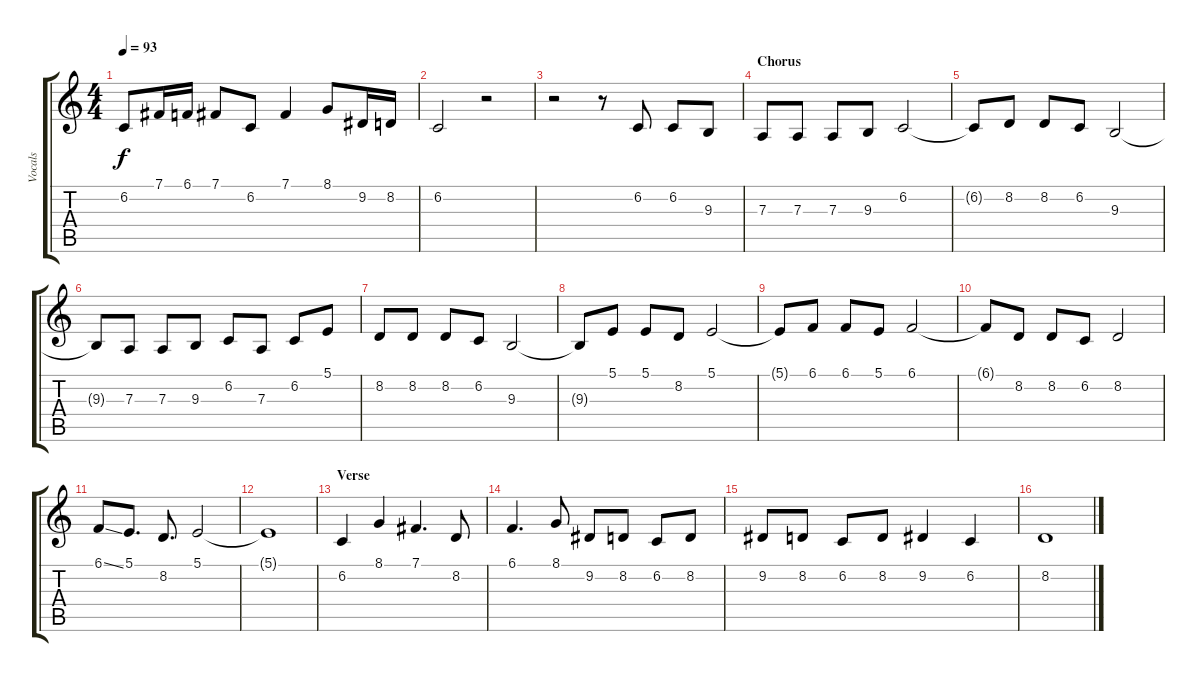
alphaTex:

\track ("Vocals" "Vocals") {instrument synthstrings1}
\staff {score tabs}
\tuning (B3 Gb3 D3 A2 E2 B1) {hide}
\ts (4 4)
\tempo 93
\clef g2
\ks c
6.2.8{dy f} 7.1.16 6.1.16 7.1.8 6.2.8 7.1.4 8.1.8 9.2.16 8.2.16 |
6.2.2 r.2 |
r.2 r.8 6.2.8 6.2.8 9.3.8 |
\section ("" "Chorus")
7.3.8 7.3.8 7.3.8 9.3.8 6.2.2 |
6.2{t}.8 8.2.8 8.2.8 6.2.8 9.3.2 |
9.3{t}.8 7.3.8 7.3.8 9.3.8 6.2.8 7.3.8 6.2.8 5.1.8 |
8.2.8 8.2.8 8.2.8 6.2.8 9.3.2 |
9.3{t}.8 5.1.8 5.1.8 8.2.8 5.1.2 |
5.1{t}.8 6.1.8 6.1.8 5.1.8 6.1.2 |
6.1{t}.8 8.2.8 8.2.8 6.2.8 8.2.2 |
6.1{ss}.8 5.1.8{d} 8.2.8{d} 5.1.2 |
5.1{t}.1 |
\section ("" "Verse")
6.2.4 8.1.4 7.1.4{d} 8.2.8 |
6.1.4{d} 8.1.8 9.2.8 8.2.8 6.2.8 8.2.8 |
9.2.8 8.2.8 6.2.8 8.2.8 9.2.4 6.2.4 |
8.2.1
